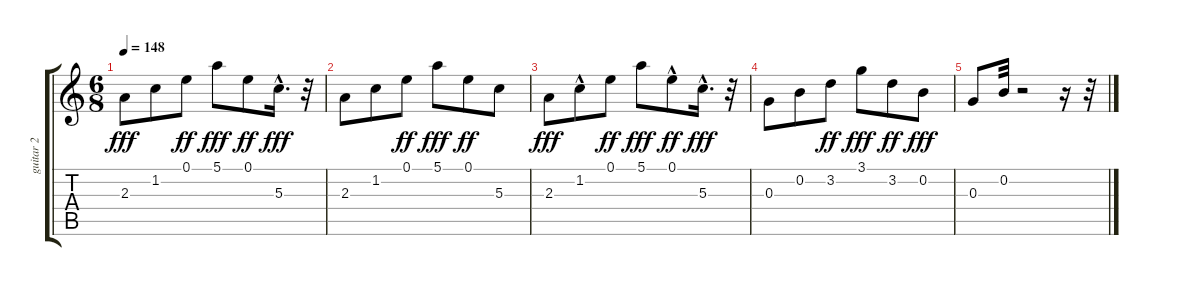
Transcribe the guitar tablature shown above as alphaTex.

\track ("guitar 2" "guitar 2") {instrument acousticguitarsteel}
\staff {score tabs}
\tuning (E4 B3 G3 D3 A2 E2) {hide}
\ts (6 8)
\tempo 148
\clef g2
\ks c
2.3.8{dy fff} 1.2.8 0.1.8{dy ff} 5.1.8{dy fff} 0.1.8{dy ff} 5.3{hac}.16{d dy fff} r.32 |
2.3.8 1.2.8 0.1.8{dy ff} 5.1.8{dy fff} 0.1.8{dy ff} 5.3.8 |
2.3.8{dy fff} 1.2{hac}.8 0.1.8{dy ff} 5.1.8{dy fff} 0.1{hac}.8{dy ff} 5.3{hac}.16{d dy fff} r.32 |
0.3.8 0.2.8 3.2.8{dy ff} 3.1.8{dy fff} 3.2.8{dy ff} 0.2.8{dy fff} |
0.3.8 0.2.32 r.2 r.16 r.32
